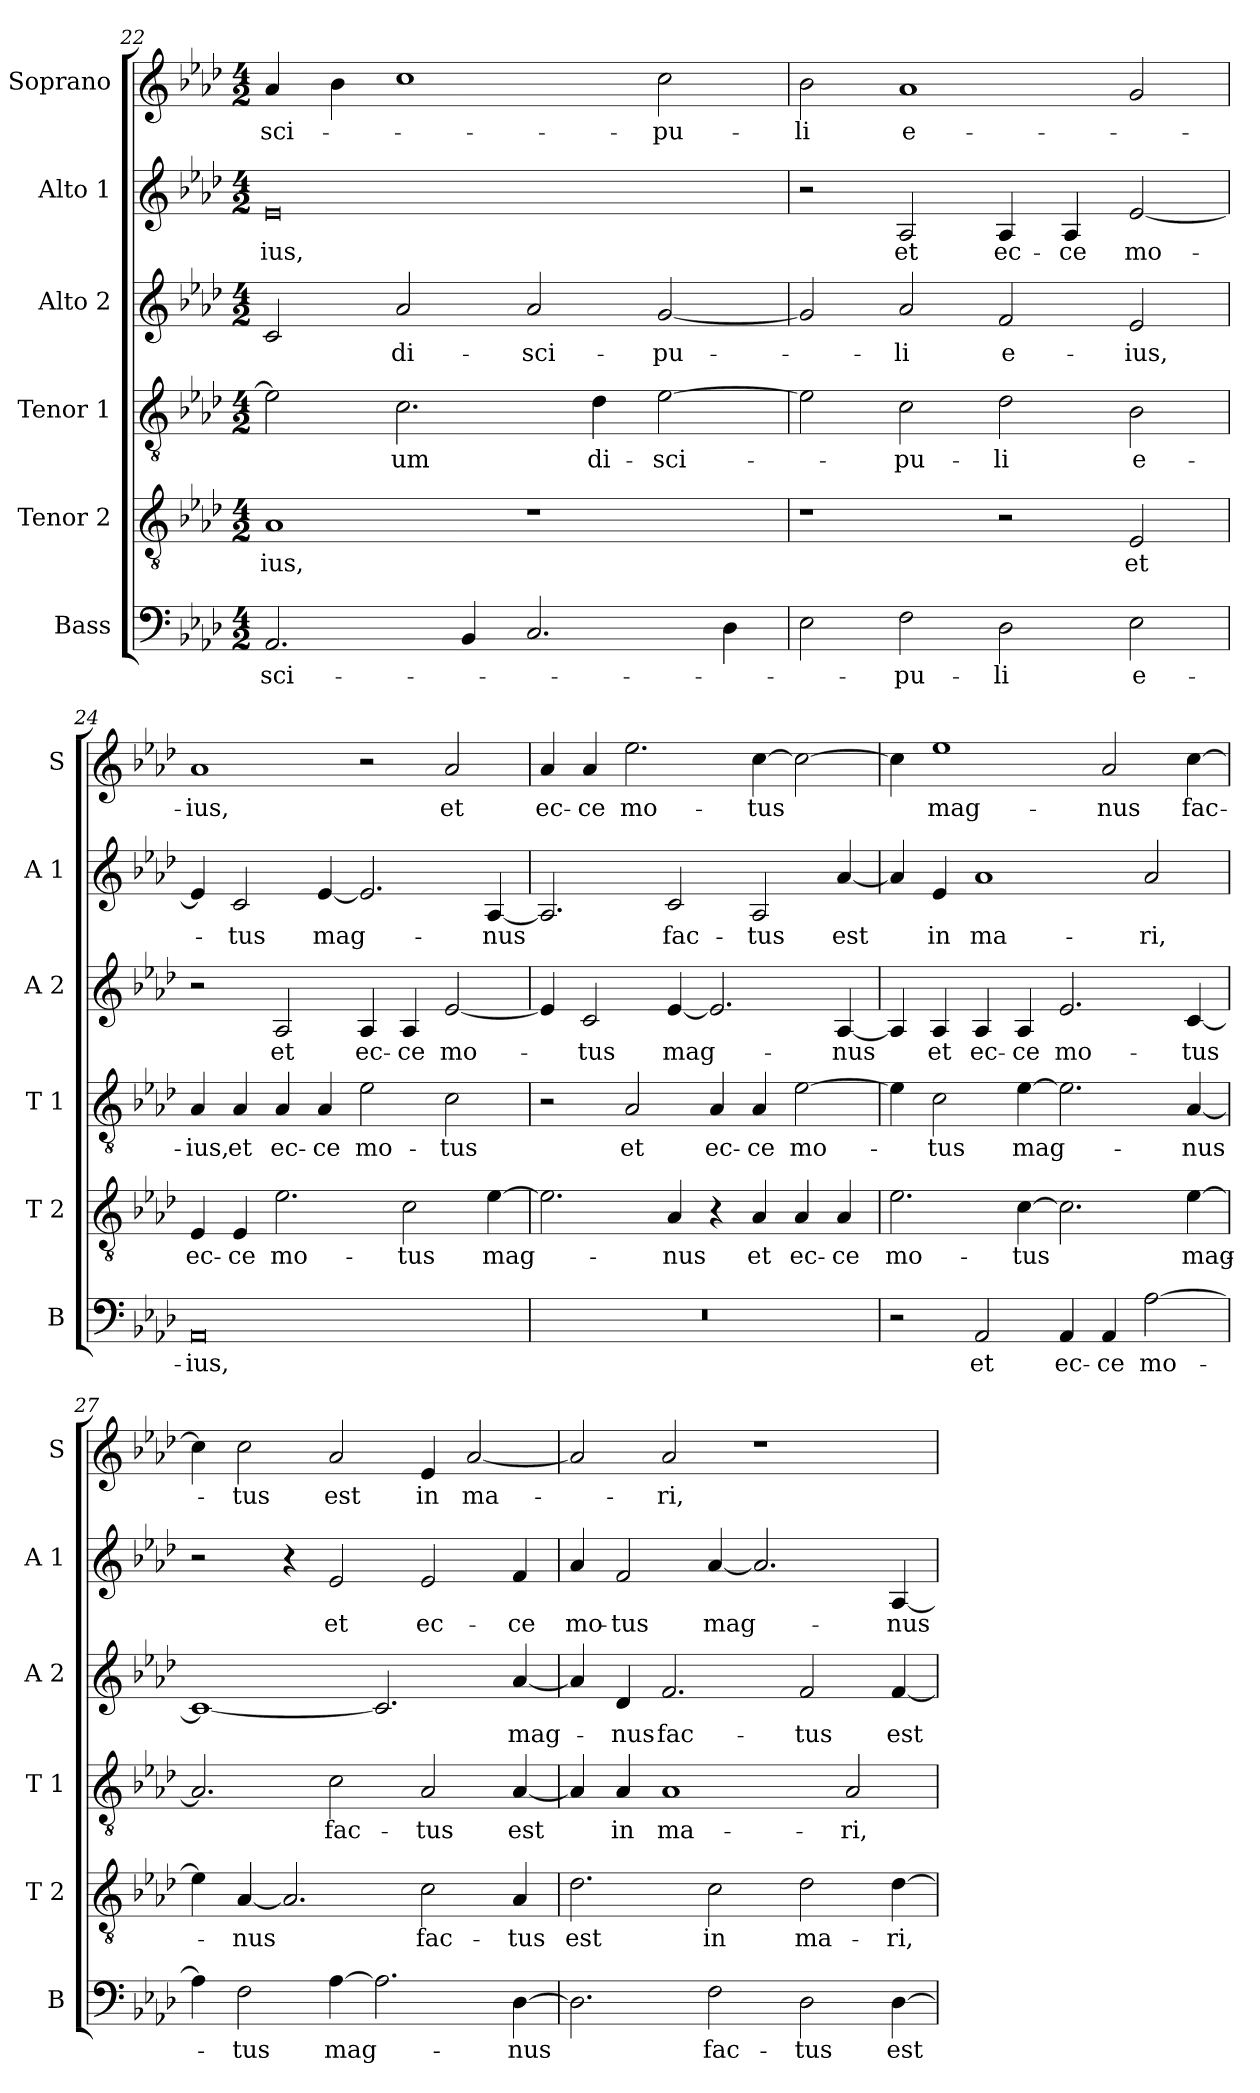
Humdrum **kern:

**kern	**text	**kern	**text	**kern	**text	**kern	**text	**kern	**text	**kern	**text
*part6	*part6	*part5	*part5	*part4	*part4	*part3	*part3	*part2	*part2	*part1	*part1
*staff6	*staff6	*staff5	*staff5	*staff4	*staff4	*staff3	*staff3	*staff2	*staff2	*staff1	*staff1
*I"Bass	*	*I"Tenor 2	*	*I"Tenor 1	*	*I"Alto 2	*	*I"Alto 1	*	*I"Soprano	*
*I'B	*	*I'T 2	*	*I'T 1	*	*I'A 2	*	*I'A 1	*	*I'S	*
*clefF4	*	*clefGv2	*	*clefGv2	*	*clefG2	*	*clefG2	*	*clefG2	*
*k[b-e-a-d-]	*	*k[b-e-a-d-]	*	*k[b-e-a-d-]	*	*k[b-e-a-d-]	*	*k[b-e-a-d-]	*	*k[b-e-a-d-]	*
*A-:	*	*A-:	*	*A-:	*	*A-:	*	*A-:	*	*A-:	*
*M4/2	*	*M4/2	*	*M4/2	*	*M4/2	*	*M4/2	*	*M4/2	*
=22	=22	=22	=22	=22	=22	=22	=22	=22	=22	=22	=22
!	!LO:LY:b	!	!LO:LY:b	!	!	!	!	!	!LO:LY:b	!	!LO:LY:b
2.AA-/	-sci-	1A-	-ius,	2e-\]	.	2c/	.	0e-	-ius,	4a-/	-sci-
.	.	.	.	.	.	.	.	.	.	4b-\	.
!	!	!	!	!	!LO:LY:b	!	!LO:LY:b	!	!	!	!
.	.	.	.	2.c\	-um	2a-/	di-	.	.	1cc	.
4BB-/	.	.	.	.	.	.	.	.	.	.	.
!	!	!	!	!	!	!	!LO:LY:b	!	!	!	!
2.C/	.	1r	.	.	.	2a-/	-sci-	.	.	.	.
!	!	!	!	!	!LO:LY:b	!	!	!	!	!	!
.	.	.	.	4d-\	di-	.	.	.	.	.	.
!	!	!	!	!	!LO:LY:b	!	!LO:LY:b	!	!	!	!LO:LY:b
.	.	.	.	[2e-\	-sci-	[2g/	-pu-	.	.	2cc\	-pu-
4D-\	.	.	.	.	.	.	.	.	.	.	.
=23	=23	=23	=23	=23	=23	=23	=23	=23	=23	=23	=23
!	!	!	!	!	!	!	!	!	!	!	!LO:LY:b
2E-\	.	1r	.	2e-\]	.	2g/]	.	2r	.	2b-\	-li
!	!LO:LY:b	!	!	!	!LO:LY:b	!	!LO:LY:b	!	!LO:LY:b	!	!LO:LY:b
2F\	-pu-	.	.	2c\	-pu-	2a-/	-li	2A-/	et	1a-	e-
!	!LO:LY:b	!	!	!	!LO:LY:b	!	!LO:LY:b	!	!LO:LY:b	!	!
2D-\	-li	2r	.	2d-\	-li	2f/	e-	4A-/	ec-	.	.
!	!	!	!	!	!	!	!	!	!LO:LY:b	!	!
.	.	.	.	.	.	.	.	4A-/	-ce	.	.
!	!LO:LY:b	!	!LO:LY:b	!	!LO:LY:b	!	!LO:LY:b	!	!LO:LY:b	!	!
2E-\	e-	2E-/	et	2B-\	e-	2e-/	-ius,	[2e-/	mo-	2g/	.
=24	=24	=24	=24	=24	=24	=24	=24	=24	=24	=24	=24
!	!LO:LY:b	!	!LO:LY:b	!	!LO:LY:b	!	!	!	!	!	!LO:LY:b
0AA-	-ius,	4E-/	ec-	4A-/	-ius,	2r	.	4e-/]	.	1a-	-ius,
!	!	!	!LO:LY:b	!	!LO:LY:b	!	!	!	!LO:LY:b	!	!
.	.	4E-/	-ce	4A-/	et	.	.	2c/	-tus	.	.
!	!	!	!LO:LY:b	!	!LO:LY:b	!	!LO:LY:b	!	!	!	!
.	.	2.e-\	mo-	4A-/	ec-	2A-/	et	.	.	.	.
!	!	!	!	!	!LO:LY:b	!	!	!	!LO:LY:b	!	!
.	.	.	.	4A-/	-ce	.	.	[4e-/	mag-	.	.
!	!	!	!	!	!LO:LY:b	!	!LO:LY:b	!	!	!	!
.	.	.	.	2e-\	mo-	4A-/	ec-	2.e-/]	.	2r	.
!	!	!	!LO:LY:b	!	!	!	!LO:LY:b	!	!	!	!
.	.	2c\	-tus	.	.	4A-/	-ce	.	.	.	.
!	!	!	!	!	!LO:LY:b	!	!LO:LY:b	!	!	!	!LO:LY:b
.	.	.	.	2c\	-tus	[2e-/	mo-	.	.	2a-/	et
!	!	!	!LO:LY:b	!	!	!	!	!	!LO:LY:b	!	!
.	.	[4e-\	mag-	.	.	.	.	[4A-/	-nus	.	.
!!LO:LB:g=z
=25	=25	=25	=25	=25	=25	=25	=25	=25	=25	=25	=25
!	!	!	!	!	!	!	!	!	!	!	!LO:LY:b
0r	.	2.e-\]	.	2r	.	4e-/]	.	2.A-/]	.	4a-/	ec-
!	!	!	!	!	!	!	!LO:LY:b	!	!	!	!LO:LY:b
.	.	.	.	.	.	2c/	-tus	.	.	4a-/	-ce
!	!	!	!	!	!LO:LY:b	!	!	!	!	!	!LO:LY:b
.	.	.	.	2A-/	et	.	.	.	.	2.ee-\	mo-
!	!	!	!LO:LY:b	!	!	!	!LO:LY:b	!	!LO:LY:b	!	!
.	.	4A-/	-nus	.	.	[4e-/	mag-	2c/	fac-	.	.
!	!	!	!	!	!LO:LY:b	!	!	!	!	!	!
.	.	4r	.	4A-/	ec-	2.e-/]	.	.	.	.	.
!	!	!	!LO:LY:b	!	!LO:LY:b	!	!	!	!LO:LY:b	!	!LO:LY:b
.	.	4A-/	et	4A-/	-ce	.	.	2A-/	-tus	[4cc\	-tus
!	!	!	!LO:LY:b	!	!LO:LY:b	!	!	!	!	!	!
.	.	4A-/	ec-	[2e-\	mo-	.	.	.	.	2cc\_	.
!	!	!	!LO:LY:b	!	!	!	!LO:LY:b	!	!LO:LY:b	!	!
.	.	4A-/	-ce	.	.	[4A-/	-nus	[4a-/	est	.	.
=26	=26	=26	=26	=26	=26	=26	=26	=26	=26	=26	=26
!	!	!	!LO:LY:b	!	!	!	!	!	!	!	!
2r	.	2.e-\	mo-	4e-\]	.	4A-/]	.	4a-/]	.	4cc\]	.
!	!	!	!	!	!LO:LY:b	!	!LO:LY:b	!	!LO:LY:b	!	!LO:LY:b
.	.	.	.	2c\	-tus	4A-/	et	4e-/	in	1ee-	mag-
!	!LO:LY:b	!	!	!	!	!	!LO:LY:b	!	!LO:LY:b	!	!
2AA-/	et	.	.	.	.	4A-/	ec-	1a-	ma-	.	.
!	!	!	!LO:LY:b	!	!LO:LY:b	!	!LO:LY:b	!	!	!	!
.	.	[4c\	-tus	[4e-\	mag-	4A-/	-ce	.	.	.	.
!	!LO:LY:b	!	!	!	!	!	!LO:LY:b	!	!	!	!
4AA-/	ec-	2.c\]	.	2.e-\]	.	2.e-/	mo-	.	.	.	.
!	!LO:LY:b	!	!	!	!	!	!	!	!	!	!LO:LY:b
4AA-/	-ce	.	.	.	.	.	.	.	.	2a-/	-nus
!	!LO:LY:b	!	!	!	!	!	!	!	!LO:LY:b	!	!
[2A-\	mo-	.	.	.	.	.	.	2a-/	-ri,	.	.
!	!	!	!LO:LY:b	!	!LO:LY:b	!	!LO:LY:b	!	!	!	!LO:LY:b
.	.	[4e-\	mag-	[4A-/	-nus	[4c/	-tus	.	.	[4cc\	fac-
=27	=27	=27	=27	=27	=27	=27	=27	=27	=27	=27	=27
4A-\]	.	4e-\]	.	2.A-/]	.	1c_	.	2r	.	4cc\]	.
!	!LO:LY:b	!	!LO:LY:b	!	!	!	!	!	!	!	!LO:LY:b
2F\	-tus	[4A-/	-nus	.	.	.	.	.	.	2cc\	-tus
.	.	2.A-/]	.	.	.	.	.	4r	.	.	.
!	!LO:LY:b	!	!	!	!LO:LY:b	!	!	!	!LO:LY:b	!	!LO:LY:b
[4A-\	mag-	.	.	2c\	fac-	.	.	2e-/	et	2a-/	est
2.A-\]	.	.	.	.	.	2.c/]	.	.	.	.	.
!	!	!	!LO:LY:b	!	!LO:LY:b	!	!	!	!LO:LY:b	!	!LO:LY:b
.	.	2c\	fac-	2A-/	-tus	.	.	2e-/	ec-	4e-/	in
!	!	!	!	!	!	!	!	!	!	!	!LO:LY:b
.	.	.	.	.	.	.	.	.	.	[2a-/	ma-
!	!LO:LY:b	!	!LO:LY:b	!	!LO:LY:b	!	!LO:LY:b	!	!LO:LY:b	!	!
[4D-\	-nus	4A-/	-tus	[4A-/	est	[4a-/	mag-	4f/	-ce	.	.
=28	=28	=28	=28	=28	=28	=28	=28	=28	=28	=28	=28
!	!	!	!LO:LY:b	!	!	!	!	!	!LO:LY:b	!	!
2.D-\]	.	2.d-\	est	4A-/]	.	4a-/]	.	4a-/	mo-	2a-/]	.
!	!	!	!	!	!LO:LY:b	!	!LO:LY:b	!	!LO:LY:b	!	!
.	.	.	.	4A-/	in	4d-/	-nus	2f/	-tus	.	.
!	!	!	!	!	!LO:LY:b	!	!LO:LY:b	!	!	!	!LO:LY:b
.	.	.	.	1A-	ma-	2.f/	fac-	.	.	2a-/	-ri,
!	!LO:LY:b	!	!LO:LY:b	!	!	!	!	!	!LO:LY:b	!	!
2F\	fac-	2c\	in	.	.	.	.	[4a-/	mag-	.	.
.	.	.	.	.	.	.	.	2.a-/]	.	1r	.
!	!LO:LY:b	!	!LO:LY:b	!	!	!	!LO:LY:b	!	!	!	!
2D-\	-tus	2d-\	ma-	.	.	2f/	-tus	.	.	.	.
!	!	!	!	!	!LO:LY:b	!	!	!	!	!	!
.	.	.	.	2A-/	-ri,	.	.	.	.	.	.
!	!LO:LY:b	!	!LO:LY:b	!	!	!	!LO:LY:b	!	!LO:LY:b	!	!
[4D-\	est	[4d-\	-ri,	.	.	[4f/	est	[4A-/	-nus	.	.
=	=	=	=	=	=	=	=	=	=	=	=
*-	*-	*-	*-	*-	*-	*-	*-	*-	*-	*-	*-
